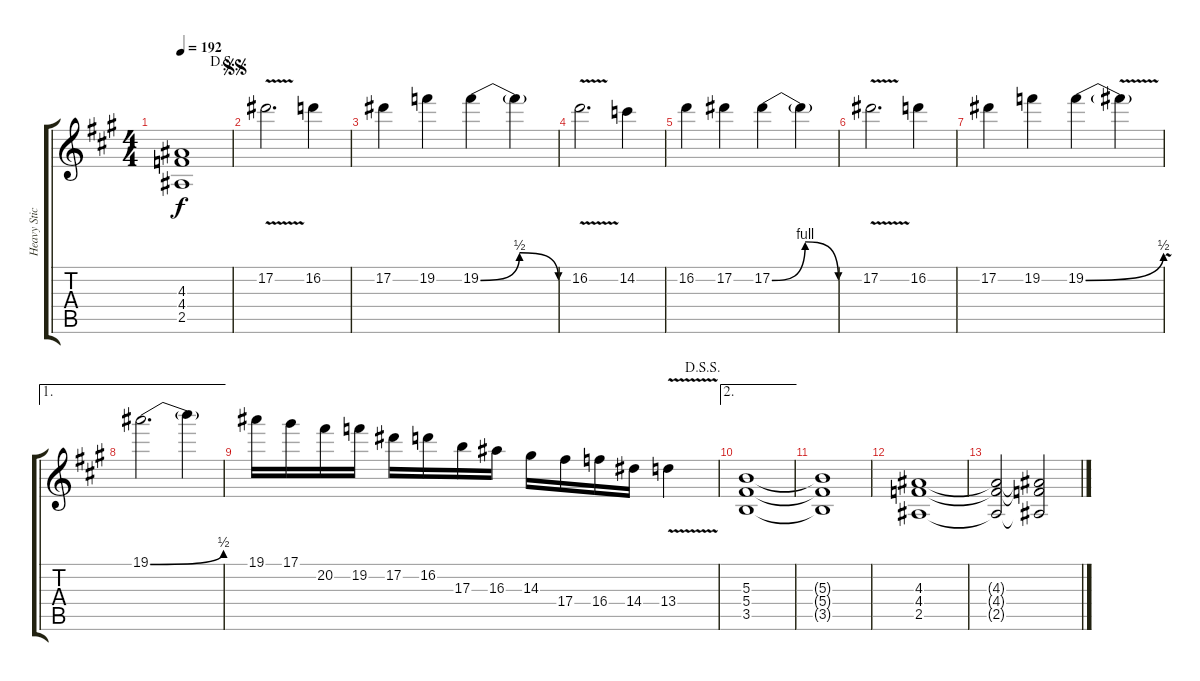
\track ("Heavy Stick" "Heavy Stic") {instrument distortionguitar}
\staff {score tabs}
\tuning (Eb4 Bb3 Gb3 Db3 Ab2 Eb2) {hide}
\ts (4 4)
\jump dalsegno
\tempo 192
\clef g2
\ks a
(4.3{t} 4.4{t} 2.5{t}).1{dy f} |
\jump segnosegno
17.2{v}.2{d} 16.2.4 |
17.2.4 19.2.4 19.2{be (bendrelease 0 0 15 2 45 2 60 0)}.4 19.2{t}.4 |
16.2{v}.2{d} 14.2.4 |
16.2.4 17.2.4 17.2{be (bendrelease 0 0 15 4 45 4 60 0)}.4 17.2{t}.4 |
17.2{v}.2{d} 16.2.4 |
17.2.4 19.2.4 19.2{be (bend 0 0 60 2)}.4 19.2{v t}.4 |
\ae 1
19.1{be (bend 0 0 60 2)}.2{d} 19.1{t}.4 |
\jump dalsegnosegno
19.1.16 17.1.16 20.2.16 19.2.16 17.2.16 16.2.16 17.3.16 16.3.16 14.3.16 17.4.16 16.4.16 14.4.16 13.4{v}.4 |
\ae 2
(5.3 5.4 3.5).1 |
(5.3{t} 5.4{t} 3.5{t}).1 |
(4.3 4.4 2.5).1 |
(4.3{t} 4.4{t} 2.5{t}).2 (4.3{t} 4.4{t} 2.5{t}).2
